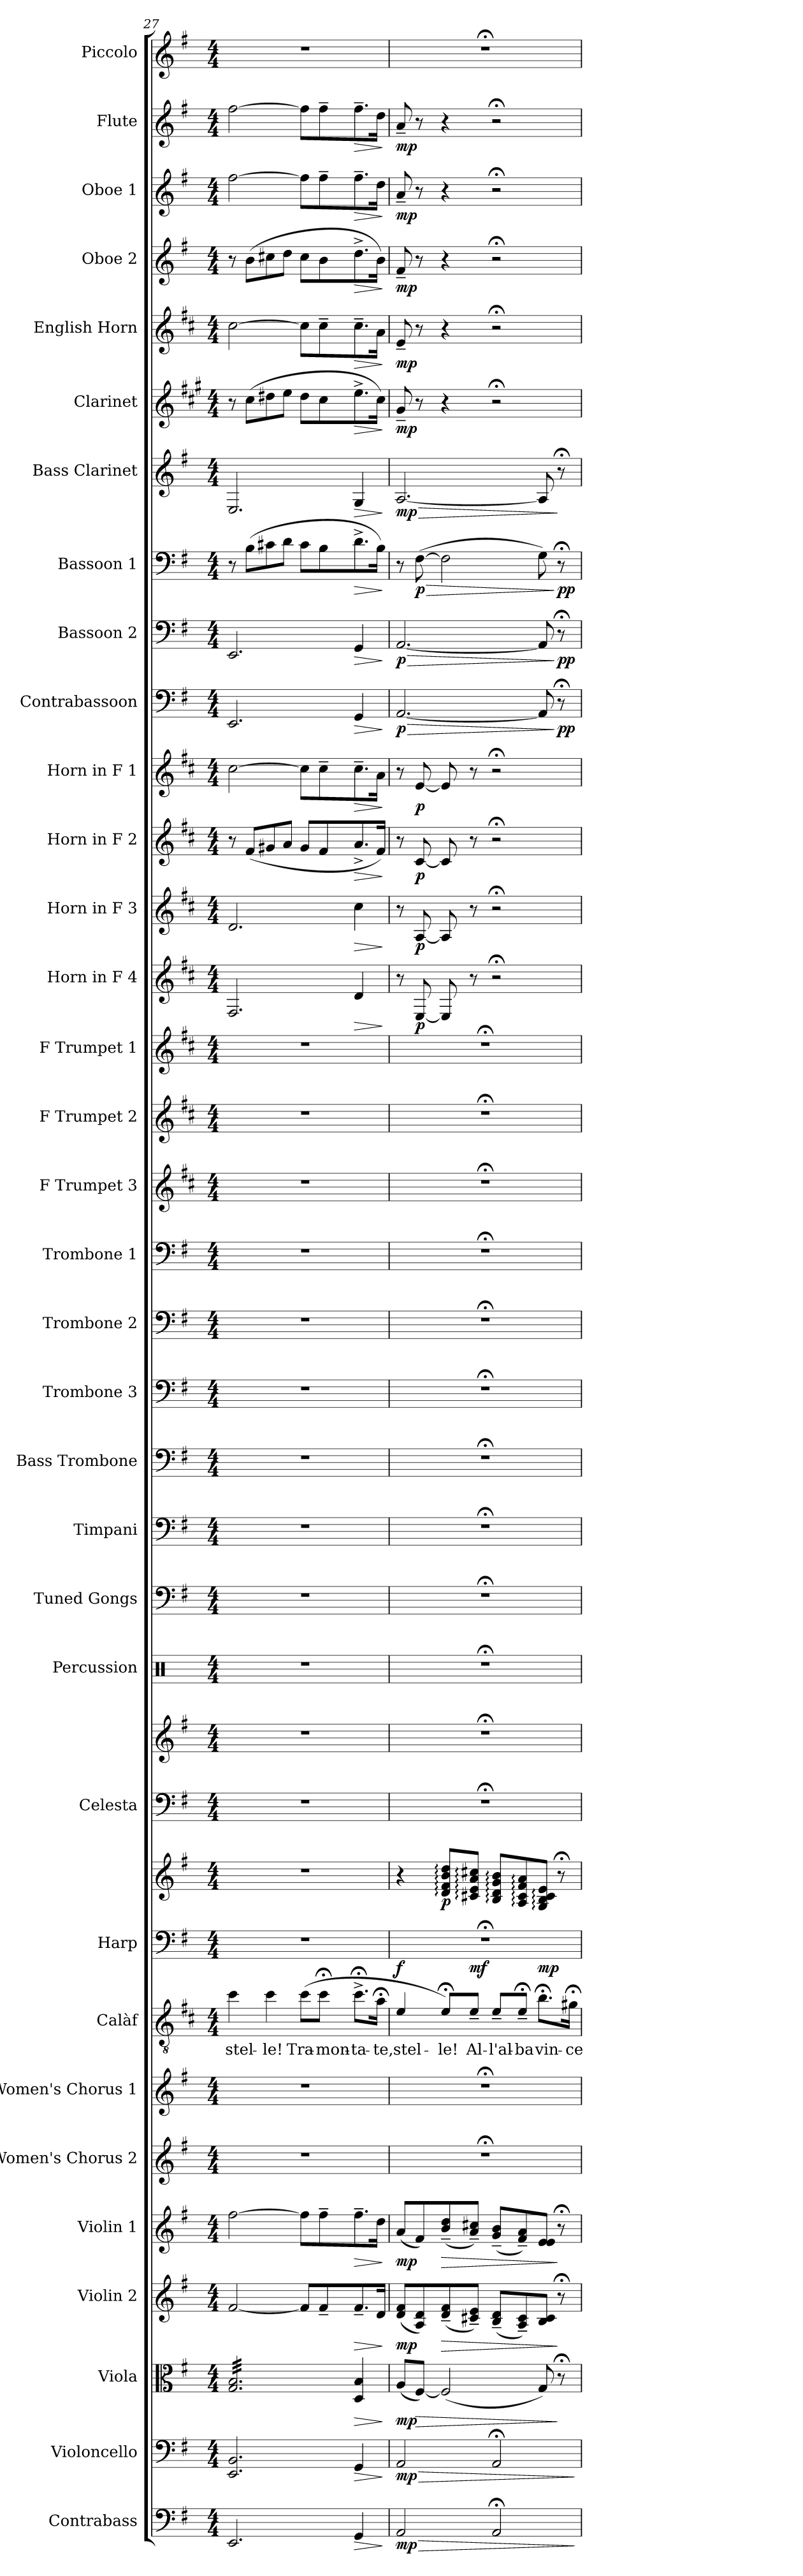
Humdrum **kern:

**kern	**dynam	**kern	**dynam	**kern	**dynam	**kern	**dynam	**kern	**dynam	**kern	**kern	**kern	**text	**dynam	**kern	**kern	**dynam	**kern	**kern	**kern	**kern	**kern	**kern	**kern	**kern	**kern	**kern	**kern	**kern	**kern	**dynam	**kern	**dynam	**kern	**dynam	**kern	**dynam	**kern	**dynam	**kern	**dynam	**kern	**dynam	**kern	**dynam	**kern	**dynam	**kern	**dynam	**kern	**dynam	**kern	**dynam	**kern	**dynam	**kern
*part34	*part34	*part33	*part33	*part32	*part32	*part31	*part31	*part30	*part30	*part29	*part28	*part27	*part27	*part27	*part26	*part26	*part26	*part25	*part25	*part24	*part23	*part22	*part21	*part20	*part19	*part18	*part17	*part16	*part15	*part14	*part14	*part13	*part13	*part12	*part12	*part11	*part11	*part10	*part10	*part9	*part9	*part8	*part8	*part7	*part7	*part6	*part6	*part5	*part5	*part4	*part4	*part3	*part3	*part2	*part2	*part1
*staff36	*staff36	*staff35	*staff35	*staff34	*staff34	*staff33	*staff33	*staff32	*staff32	*staff31	*staff30	*staff29	*staff29	*staff29	*staff28	*staff27	*staff27/28	*staff26	*staff25	*staff24	*staff23	*staff22	*staff21	*staff20	*staff19	*staff18	*staff17	*staff16	*staff15	*staff14	*staff14	*staff13	*staff13	*staff12	*staff12	*staff11	*staff11	*staff10	*staff10	*staff9	*staff9	*staff8	*staff8	*staff7	*staff7	*staff6	*staff6	*staff5	*staff5	*staff4	*staff4	*staff3	*staff3	*staff2	*staff2	*staff1
*I"Contrabass	*	*I"Violoncello	*	*I"Viola	*	*I"Violin 2	*	*I"Violin 1	*	*I"Women's Chorus 2	*I"Women's Chorus 1	*I"Calàf	*	*	*I"Harp	*	*	*I"Celesta	*	*I"Percussion	*I"Tuned Gongs	*I"Timpani	*I"Bass Trombone	*I"Trombone 3	*I"Trombone 2	*I"Trombone 1	*I"F Trumpet 3	*I"F Trumpet 2	*I"F Trumpet 1	*I"Horn in F 4	*	*I"Horn in F 3	*	*I"Horn in F 2	*	*I"Horn in F 1	*	*I"Contrabassoon	*	*I"Bassoon 2	*	*I"Bassoon 1	*	*I"Bass Clarinet	*	*I"Clarinet	*	*I"English Horn	*	*I"Oboe 2	*	*I"Oboe 1	*	*I"Flute	*	*I"Piccolo
*I'Cb.	*	*I'Vc.	*	*I'Vla.	*	*I'Vln. 2	*	*I'Vln. 1	*	*I'W. Ch. 2	*I'W. Ch. 1	*I'C.	*	*	*I'Hrp.	*	*	*I'Cel.	*	*I'Perc.	*I'Td. Gon.	*I'Timp.	*I'B. Tbn.	*I'Tbn. 3	*I'Tbn. 2	*I'Tbn. 1	*I'F Tpt. 3	*I'F Tpt. 2	*I'F Tpt. 1	*	*	*	*	*	*	*	*	*I'Cbsn.	*	*I'Bsn. 2	*	*I'Bsn. 1	*	*I'B. Cl.	*	*I'Cl.	*	*I'E. Hn.	*	*I'Ob. 2	*	*I'Ob. 1	*	*I'Fl.	*	*I'Picc.
*clefF4	*	*clefF4	*	*clefC3	*	*clefG2	*	*clefG2	*	*clefG2	*clefG2	*clefGv2	*	*	*clefF4	*clefG2	*	*clefF4	*clefG2	*clefX	*clefF4	*clefF4	*clefF4	*clefF4	*clefF4	*clefF4	*clefG2	*clefG2	*clefG2	*clefG2	*	*clefG2	*	*clefG2	*	*clefG2	*	*clefF4	*	*clefF4	*	*clefF4	*	*clefG2	*	*clefG2	*	*clefG2	*	*clefG2	*	*clefG2	*	*clefG2	*	*clefG2
*ITrd7c12	*	*	*	*	*	*	*	*	*	*	*	*ITrd4c7	*	*	*	*	*	*ITrd-7c-12	*ITrd-7c-12	*	*	*	*	*	*	*	*ITrd-3c-5	*ITrd-3c-5	*ITrd-3c-5	*ITrd4c7	*	*ITrd4c7	*	*ITrd4c7	*	*ITrd4c7	*	*ITrd7c12	*	*	*	*	*	*ITrd8c14	*	*ITrd1c2	*	*ITrd4c7	*	*	*	*	*	*	*	*ITrd-7c-12
*k[f#]	*	*k[f#]	*	*k[f#]	*	*k[f#]	*	*k[f#]	*	*k[f#]	*k[f#]	*k[f#]	*	*	*k[f#]	*k[f#]	*	*k[f#]	*k[f#]	*k[]	*k[f#]	*k[f#]	*k[f#]	*k[f#]	*k[f#]	*k[f#]	*k[f#]	*k[f#]	*k[f#]	*k[f#]	*	*k[f#]	*	*k[f#]	*	*k[f#]	*	*k[f#]	*	*k[f#]	*	*k[f#]	*	*k[f#]	*	*k[f#]	*	*k[f#]	*	*k[f#]	*	*k[f#]	*	*k[f#]	*	*k[f#]
*M4/4	*	*M4/4	*	*M4/4	*	*M4/4	*	*M4/4	*	*M4/4	*M4/4	*M4/4	*	*	*M4/4	*M4/4	*	*M4/4	*M4/4	*M4/4	*M4/4	*M4/4	*M4/4	*M4/4	*M4/4	*M4/4	*M4/4	*M4/4	*M4/4	*M4/4	*	*M4/4	*	*M4/4	*	*M4/4	*	*M4/4	*	*M4/4	*	*M4/4	*	*M4/4	*	*M4/4	*	*M4/4	*	*M4/4	*	*M4/4	*	*M4/4	*	*M4/4
=27	=27	=27	=27	=27	=27	=27	=27	=27	=27	=27	=27	=27	=27	=27	=27	=27	=27	=27	=27	=27	=27	=27	=27	=27	=27	=27	=27	=27	=27	=27	=27	=27	=27	=27	=27	=27	=27	=27	=27	=27	=27	=27	=27	=27	=27	=27	=27	=27	=27	=27	=27	=27	=27	=27	=27	=27
!	!	!	!	!	!	!	!	!	!	!	!	!	!LO:LY:b	!	!	!	!	!	!	!	!	!	!	!	!	!	!	!	!	!	!	!	!	!	!	!	!	!	!	!	!	!	!	!	!	!	!	!	!	!	!	!	!	!	!	!
*	*	*	*	*tremolo	*	*	*	*	*	*	*	*	*	*	*	*	*	*	*	*	*	*	*	*	*	*	*	*	*	*	*	*	*	*	*	*	*	*	*	*	*	*	*	*	*	*	*	*	*	*	*	*	*	*	*	*
2.EEE/	.	2.EE/ 2.BB/	.	32G/ 32B/LLL	.	[2f#/	.	[2ff#\	.	1r	1r	4f#\	stel-	.	1r	1r	.	1r	1r	1r	1r	1r	1r	1r	1r	1r	1r	1r	1r	2.BB/	.	2.G/	.	8r	.	[2f#\	.	2.EEE/	.	2.EE/	.	8r	.	2.EE/	.	8r	.	[2f#\	.	8r	.	[2ff#\	.	[2ff#\	.	1r
.	.	.	.	32G/ 32B/	.	.	.	.	.	.	.	.	.	.	.	.	.	.	.	.	.	.	.	.	.	.	.	.	.	.	.	.	.	.	.	.	.	.	.	.	.	.	.	.	.	.	.	.	.	.	.	.	.	.	.	.
.	.	.	.	32G/ 32B/	.	.	.	.	.	.	.	.	.	.	.	.	.	.	.	.	.	.	.	.	.	.	.	.	.	.	.	.	.	.	.	.	.	.	.	.	.	.	.	.	.	.	.	.	.	.	.	.	.	.	.	.
.	.	.	.	32G/ 32B/	.	.	.	.	.	.	.	.	.	.	.	.	.	.	.	.	.	.	.	.	.	.	.	.	.	.	.	.	.	.	.	.	.	.	.	.	.	.	.	.	.	.	.	.	.	.	.	.	.	.	.	.
.	.	.	.	32G/ 32B/	.	.	.	.	.	.	.	.	.	.	.	.	.	.	.	.	.	.	.	.	.	.	.	.	.	.	.	.	.	(<8B/L	.	.	.	.	.	.	.	(>8B\L	.	.	.	(>8b\L	.	.	.	(>8b\L	.	.	.	.	.	.
.	.	.	.	32G/ 32B/	.	.	.	.	.	.	.	.	.	.	.	.	.	.	.	.	.	.	.	.	.	.	.	.	.	.	.	.	.	.	.	.	.	.	.	.	.	.	.	.	.	.	.	.	.	.	.	.	.	.	.	.
.	.	.	.	32G/ 32B/	.	.	.	.	.	.	.	.	.	.	.	.	.	.	.	.	.	.	.	.	.	.	.	.	.	.	.	.	.	.	.	.	.	.	.	.	.	.	.	.	.	.	.	.	.	.	.	.	.	.	.	.
.	.	.	.	32G/ 32B/	.	.	.	.	.	.	.	.	.	.	.	.	.	.	.	.	.	.	.	.	.	.	.	.	.	.	.	.	.	.	.	.	.	.	.	.	.	.	.	.	.	.	.	.	.	.	.	.	.	.	.	.
!	!	!	!	!	!	!	!	!	!	!	!	!	!LO:LY:b	!	!	!	!	!	!	!	!	!	!	!	!	!	!	!	!	!	!	!	!	!	!	!	!	!	!	!	!	!	!	!	!	!	!	!	!	!	!	!	!	!	!	!
.	.	.	.	32G/ 32B/	.	.	.	.	.	.	.	4f#\	-le!	.	.	.	.	.	.	.	.	.	.	.	.	.	.	.	.	.	.	.	.	8c#X/	.	.	.	.	.	.	.	8c#X\	.	.	.	8cc#X\	.	.	.	8cc#X\	.	.	.	.	.	.
.	.	.	.	32G/ 32B/	.	.	.	.	.	.	.	.	.	.	.	.	.	.	.	.	.	.	.	.	.	.	.	.	.	.	.	.	.	.	.	.	.	.	.	.	.	.	.	.	.	.	.	.	.	.	.	.	.	.	.	.
.	.	.	.	32G/ 32B/	.	.	.	.	.	.	.	.	.	.	.	.	.	.	.	.	.	.	.	.	.	.	.	.	.	.	.	.	.	.	.	.	.	.	.	.	.	.	.	.	.	.	.	.	.	.	.	.	.	.	.	.
.	.	.	.	32G/ 32B/	.	.	.	.	.	.	.	.	.	.	.	.	.	.	.	.	.	.	.	.	.	.	.	.	.	.	.	.	.	.	.	.	.	.	.	.	.	.	.	.	.	.	.	.	.	.	.	.	.	.	.	.
.	.	.	.	32G/ 32B/	.	.	.	.	.	.	.	.	.	.	.	.	.	.	.	.	.	.	.	.	.	.	.	.	.	.	.	.	.	8d/J	.	.	.	.	.	.	.	8d\J	.	.	.	8dd\J	.	.	.	8dd\J	.	.	.	.	.	.
.	.	.	.	32G/ 32B/	.	.	.	.	.	.	.	.	.	.	.	.	.	.	.	.	.	.	.	.	.	.	.	.	.	.	.	.	.	.	.	.	.	.	.	.	.	.	.	.	.	.	.	.	.	.	.	.	.	.	.	.
.	.	.	.	32G/ 32B/	.	.	.	.	.	.	.	.	.	.	.	.	.	.	.	.	.	.	.	.	.	.	.	.	.	.	.	.	.	.	.	.	.	.	.	.	.	.	.	.	.	.	.	.	.	.	.	.	.	.	.	.
.	.	.	.	32G/ 32B/	.	.	.	.	.	.	.	.	.	.	.	.	.	.	.	.	.	.	.	.	.	.	.	.	.	.	.	.	.	.	.	.	.	.	.	.	.	.	.	.	.	.	.	.	.	.	.	.	.	.	.	.
!	!	!	!	!	!	!	!	!	!	!	!	!	!LO:LY:b	!	!	!	!	!	!	!	!	!	!	!	!	!	!	!	!	!	!	!	!	!	!	!	!	!	!	!	!	!	!	!	!	!	!	!	!	!	!	!	!	!	!	!
.	.	.	.	32G/ 32B/	.	8f#/L]	.	8ff#\L]	.	.	.	(>8f#\L	Tra-	.	.	.	.	.	.	.	.	.	.	.	.	.	.	.	.	.	.	.	.	8c#/L	.	8f#\L]	.	.	.	.	.	8c#\L	.	.	.	8cc#\L	.	8f#\L]	.	8cc#\L	.	8ff#\L]	.	8ff#\L]	.	.
.	.	.	.	32G/ 32B/	.	.	.	.	.	.	.	.	.	.	.	.	.	.	.	.	.	.	.	.	.	.	.	.	.	.	.	.	.	.	.	.	.	.	.	.	.	.	.	.	.	.	.	.	.	.	.	.	.	.	.	.
.	.	.	.	32G/ 32B/	.	.	.	.	.	.	.	.	.	.	.	.	.	.	.	.	.	.	.	.	.	.	.	.	.	.	.	.	.	.	.	.	.	.	.	.	.	.	.	.	.	.	.	.	.	.	.	.	.	.	.	.
.	.	.	.	32G/ 32B/	.	.	.	.	.	.	.	.	.	.	.	.	.	.	.	.	.	.	.	.	.	.	.	.	.	.	.	.	.	.	.	.	.	.	.	.	.	.	.	.	.	.	.	.	.	.	.	.	.	.	.	.
!	!	!	!	!	!	!	!	!	!	!	!	!	!LO:LY:b	!	!	!	!	!	!	!	!	!	!	!	!	!	!	!	!	!	!	!	!	!	!	!	!	!	!	!	!	!	!	!	!	!	!	!	!	!	!	!	!	!	!	!
.	.	.	.	32G/ 32B/	.	8f#~/	.	8ff#~\	.	.	.	8f#;<\J	-mon-	.	.	.	.	.	.	.	.	.	.	.	.	.	.	.	.	.	.	.	.	8B/	.	8f#~\	.	.	.	.	.	8B\	.	.	.	8b\	.	8f#~\	.	8b\	.	8ff#~\	.	8ff#~\	.	.
.	.	.	.	32G/ 32B/	.	.	.	.	.	.	.	.	.	.	.	.	.	.	.	.	.	.	.	.	.	.	.	.	.	.	.	.	.	.	.	.	.	.	.	.	.	.	.	.	.	.	.	.	.	.	.	.	.	.	.	.
.	.	.	.	32G/ 32B/	.	.	.	.	.	.	.	.	.	.	.	.	.	.	.	.	.	.	.	.	.	.	.	.	.	.	.	.	.	.	.	.	.	.	.	.	.	.	.	.	.	.	.	.	.	.	.	.	.	.	.	.
.	.	.	.	32G/ 32B/JJJ	.	.	.	.	.	.	.	.	.	.	.	.	.	.	.	.	.	.	.	.	.	.	.	.	.	.	.	.	.	.	.	.	.	.	.	.	.	.	.	.	.	.	.	.	.	.	.	.	.	.	.	.
*	*	*	*	*Xtremolo	*	*	*	*	*	*	*	*	*	*	*	*	*	*	*	*	*	*	*	*	*	*	*	*	*	*	*	*	*	*	*	*	*	*	*	*	*	*	*	*	*	*	*	*	*	*	*	*	*	*	*	*
!	!LO:HP:b	!	!LO:HP:b	!	!LO:HP:b	!	!LO:HP:b	!	!LO:HP:b	!	!	!	!LO:LY:b	!	!	!	!	!	!	!	!	!	!	!	!	!	!	!	!	!	!LO:HP:b	!	!LO:HP:b	!	!LO:HP:b	!	!LO:HP:b	!	!LO:HP:b	!	!LO:HP:b	!	!LO:HP:b	!	!LO:HP:b	!	!LO:HP:b	!	!LO:HP:b	!	!LO:HP:b	!	!LO:HP:b	!	!LO:HP:b	!
4GGG/	>	4GG/	>	4D/ 4B/	>	8.f#~/	>	8.ff#~\	>	.	.	8.f#;<^\L	-ta-	.	.	.	.	.	.	.	.	.	.	.	.	.	.	.	.	4G/	>	4f#\	>	8.d^/	>	8.f#~\	>	4GGG/	>	4GG/	>	8.d^\	>	4GG/	>	8.dd^\	>	8.f#~\	>	8.dd^\	>	8.ff#~\	>	8.ff#~\	>	.
!	!	!	!	!	!	!	!	!	!	!	!	!	!LO:LY:b	!	!	!	!	!	!	!	!	!	!	!	!	!	!	!	!	!	!	!	!	!	!	!	!	!	!	!	!	!	!	!	!	!	!	!	!	!	!	!	!	!	!	!
.	.	.	.	.	.	16d/Jk	.	16dd\Jk	.	.	.	16d;<\Jk	-te,	.	.	.	.	.	.	.	.	.	.	.	.	.	.	.	.	.	.	.	.	16B/Jk)	.	16d\Jk	.	.	.	.	.	16B\Jk)	.	.	.	16b\Jk)	.	16d\Jk	.	16b\Jk)	.	16dd\Jk	.	16dd\Jk	.	.
.	]	.	]	.	]	.	]	.	]	.	.	.	.	.	.	.	.	.	.	.	.	.	.	.	.	.	.	.	.	.	]	.	]	.	]	.	]	.	]	.	]	.	]	.	]	.	]	.	]	.	]	.	]	.	]	.
=28	=28	=28	=28	=28	=28	=28	=28	=28	=28	=28	=28	=28	=28	=28	=28	=28	=28	=28	=28	=28	=28	=28	=28	=28	=28	=28	=28	=28	=28	=28	=28	=28	=28	=28	=28	=28	=28	=28	=28	=28	=28	=28	=28	=28	=28	=28	=28	=28	=28	=28	=28	=28	=28	=28	=28	=28
!	!LO:HP:b	!	!LO:HP:b	!	!	!	!	!	!	!	!	!	!LO:LY:b	!	!	!	!	!	!	!	!	!	!	!	!	!	!	!	!	!	!	!	!	!	!	!	!	!	!LO:HP:b	!	!LO:HP:b	!	!	!	!LO:HP:b	!	!	!	!	!	!	!	!	!	!	!
!	!LO:DY:n=1:b	!	!LO:DY:n=1:b	!	!LO:DY:b	!	!LO:DY:b	!	!LO:DY:b	!	!	!	!	!LO:DY:a	!	!	!	!	!	!	!	!	!	!	!	!	!	!	!	!	!	!	!	!	!	!	!	!	!LO:DY:n=1:b	!	!LO:DY:n=1:b	!	!	!	!LO:DY:n=1:b	!	!LO:DY:b	!	!LO:DY:b	!	!LO:DY:b	!	!LO:DY:b	!	!LO:DY:b	!
2AAA/	> mp	2AA/	> mp	(<8A/L	mp	(<8d/ 8f#/L	mp	(<8a/L	mp	1r;<	1r;<	4A/	stel-	f	1r;<	4r	.	1r;<	1r;<	1r;<	1r;<	1r;<	1r;<	1r;<	1r;<	1r;<	1r;<	1r;<	1r;<	8r	.	8r	.	8r	.	8r	.	[2.AAA/	> p	[2.AA/	> p	8r	.	[2.AA/	> mp	8f#~/	mp	8A~/	mp	8f#~/	mp	8a~/	mp	8a~/	mp	1r;<
!	!	!	!	!	!LO:HP:b	!	!	!	!	!	!	!	!	!	!	!	!	!	!	!	!	!	!	!	!	!	!	!	!	!	!LO:DY:b	!	!LO:DY:b	!	!LO:DY:b	!	!LO:DY:b	!	!	!	!	!	!LO:HP:b	!	!	!	!	!	!	!	!	!	!	!	!	!
!	!	!	!	!	!	!	!	!	!	!	!	!	!	!	!	!	!	!	!	!	!	!	!	!	!	!	!	!	!	!	!	!	!	!	!	!	!	!	!	!	!	!	!LO:DY:n=1:b	!	!	!	!	!	!	!	!	!	!	!	!	!
.	.	.	.	[8F#/J)	>	8A/ 8d/)	.	8f#/)	.	.	.	.	.	.	.	.	.	.	.	.	.	.	.	.	.	.	.	.	.	[8AA/	p	[8D/	p	[8F#/	p	[8A/	p	.	.	.	.	(>[8F#\	> p	.	.	8r	.	8r	.	8r	.	8r	.	8r	.	.
!	!	!	!	!	!	!	!LO:HP:b	!	!LO:HP:b	!	!	!	!LO:LY:b	!	!	!	!LO:DY:b	!	!	!	!	!	!	!	!	!	!	!	!	!	!	!	!	!	!	!	!	!	!	!	!	!	!	!	!	!	!	!	!	!	!	!	!	!	!	!
.	.	.	.	(<2F#/]	.	(<8d/~ 8f#/~	>	(<8b/~ 8dd/~	>	.	.	8A;</L)	-le!	.	.	8d/: 8f#/: 8b/: 8dd/:L	p	.	.	.	.	.	.	.	.	.	.	.	.	8AA/]	.	8D/]	.	8F#/]	.	8A/]	.	.	.	.	.	2F#\]	.	.	.	4r	.	4r	.	4r	.	4r	.	4r	.	.
!	!	!	!	!	!	!	!	!	!	!	!	!	!LO:LY:b	!LO:DY:a	!	!	!	!	!	!	!	!	!	!	!	!	!	!	!	!	!	!	!	!	!	!	!	!	!	!	!	!	!	!	!	!	!	!	!	!	!	!	!	!	!	!
.	.	.	.	.	.	8c#X/~ 8e/~J)	.	8a/~ 8cc#X/~J)	.	.	.	8A~/J	Al-	mf	.	8c#X/: 8e/: 8a/: 8cc#X/:J	.	.	.	.	.	.	.	.	.	.	.	.	.	8r	.	8r	.	8r	.	8r	.	.	.	.	.	.	.	.	.	.	.	.	.	.	.	.	.	.	.	.
!	!	!	!	!	!	!	!	!	!	!	!	!	!LO:LY:b	!	!	!	!	!	!	!	!	!	!	!	!	!	!	!	!	!	!	!	!	!	!	!	!	!	!	!	!	!	!	!	!	!	!	!	!	!	!	!	!	!	!	!
2AAA;</	.	2AA;</	.	.	.	(<8B/~ 8d/~L	.	(<8g/~ 8b/~L	.	.	.	8A~/L	-l'al-	.	.	8B/: 8d/: 8g/: 8b/:L	.	.	.	.	.	.	.	.	.	.	.	.	.	2r;<	.	2r;<	.	2r;<	.	2r;<	.	.	.	.	.	.	.	.	.	2r;<	.	2r;<	.	2r;<	.	2r;<	.	2r;<	.	.
!	!	!	!	!	!	!	!	!	!	!	!	!	!LO:LY:b	!	!	!	!	!	!	!	!	!	!	!	!	!	!	!	!	!	!	!	!	!	!	!	!	!	!	!	!	!	!	!	!	!	!	!	!	!	!	!	!	!	!	!
.	.	.	.	.	.	8A/~ 8c#/~)	.	8f#/~ 8a/~)	.	.	.	8A;<~/J	-ba	.	.	8A/: 8c#/: 8f#/: 8a/:	.	.	.	.	.	.	.	.	.	.	.	.	.	.	.	.	.	.	.	.	.	.	.	.	.	.	.	.	.	.	.	.	.	.	.	.	.	.	.	.
!	!	!	!	!	!	!	!	!	!	!	!	!	!LO:LY:b	!LO:DY:a	!	!	!	!	!	!	!	!	!	!	!	!	!	!	!	!	!	!	!	!	!	!	!	!	!	!	!	!	!	!	!	!	!	!	!	!	!	!	!	!	!	!
.	.	.	.	8G/)	.	8B/ 8c#/J	.	8e/ 8e/J	.	.	.	8.e;<\L	vin-	mp	.	8G/: 8B/: 8c#/: 8e/:J	.	.	.	.	.	.	.	.	.	.	.	.	.	.	.	.	.	.	.	.	.	8AAA/]	.	8AA/]	.	8G\)	.	8AA/]	.	.	.	.	.	.	.	.	.	.	.	.
!	!	!	!	!	!	!	!	!	!	!	!	!	!	!	!	!	!	!	!	!	!	!	!	!	!	!	!	!	!	!	!	!	!	!	!	!	!	!	!LO:DY:n=2:b	!	!LO:DY:n=2:b	!	!LO:DY:n=2:b	!	!	!	!	!	!	!	!	!	!	!	!	!
.	.	.	.	8r;<	]	8r;<	]	8r;<	]	.	.	.	.	.	.	8r;<	.	.	.	.	.	.	.	.	.	.	.	.	.	.	.	.	.	.	.	.	.	8r;<	] pp	8r;<	] pp	8r;<	] pp	8r;<	]	.	.	.	.	.	.	.	.	.	.	.
!	!	!	!	!	!	!	!	!	!	!	!	!	!LO:LY:b	!	!	!	!	!	!	!	!	!	!	!	!	!	!	!	!	!	!	!	!	!	!	!	!	!	!	!	!	!	!	!	!	!	!	!	!	!	!	!	!	!	!	!
.	.	.	.	.	.	.	.	.	.	.	.	16c#X;<\Jk	-ce-	.	.	.	.	.	.	.	.	.	.	.	.	.	.	.	.	.	.	.	.	.	.	.	.	.	.	.	.	.	.	.	.	.	.	.	.	.	.	.	.	.	.	.
.	]	.	]	.	.	.	.	.	.	.	.	.	.	.	.	.	.	.	.	.	.	.	.	.	.	.	.	.	.	.	.	.	.	.	.	.	.	.	.	.	.	.	.	.	.	.	.	.	.	.	.	.	.	.	.	.
=	=	=	=	=	=	=	=	=	=	=	=	=	=	=	=	=	=	=	=	=	=	=	=	=	=	=	=	=	=	=	=	=	=	=	=	=	=	=	=	=	=	=	=	=	=	=	=	=	=	=	=	=	=	=	=	=
*-	*-	*-	*-	*-	*-	*-	*-	*-	*-	*-	*-	*-	*-	*-	*-	*-	*-	*-	*-	*-	*-	*-	*-	*-	*-	*-	*-	*-	*-	*-	*-	*-	*-	*-	*-	*-	*-	*-	*-	*-	*-	*-	*-	*-	*-	*-	*-	*-	*-	*-	*-	*-	*-	*-	*-	*-
